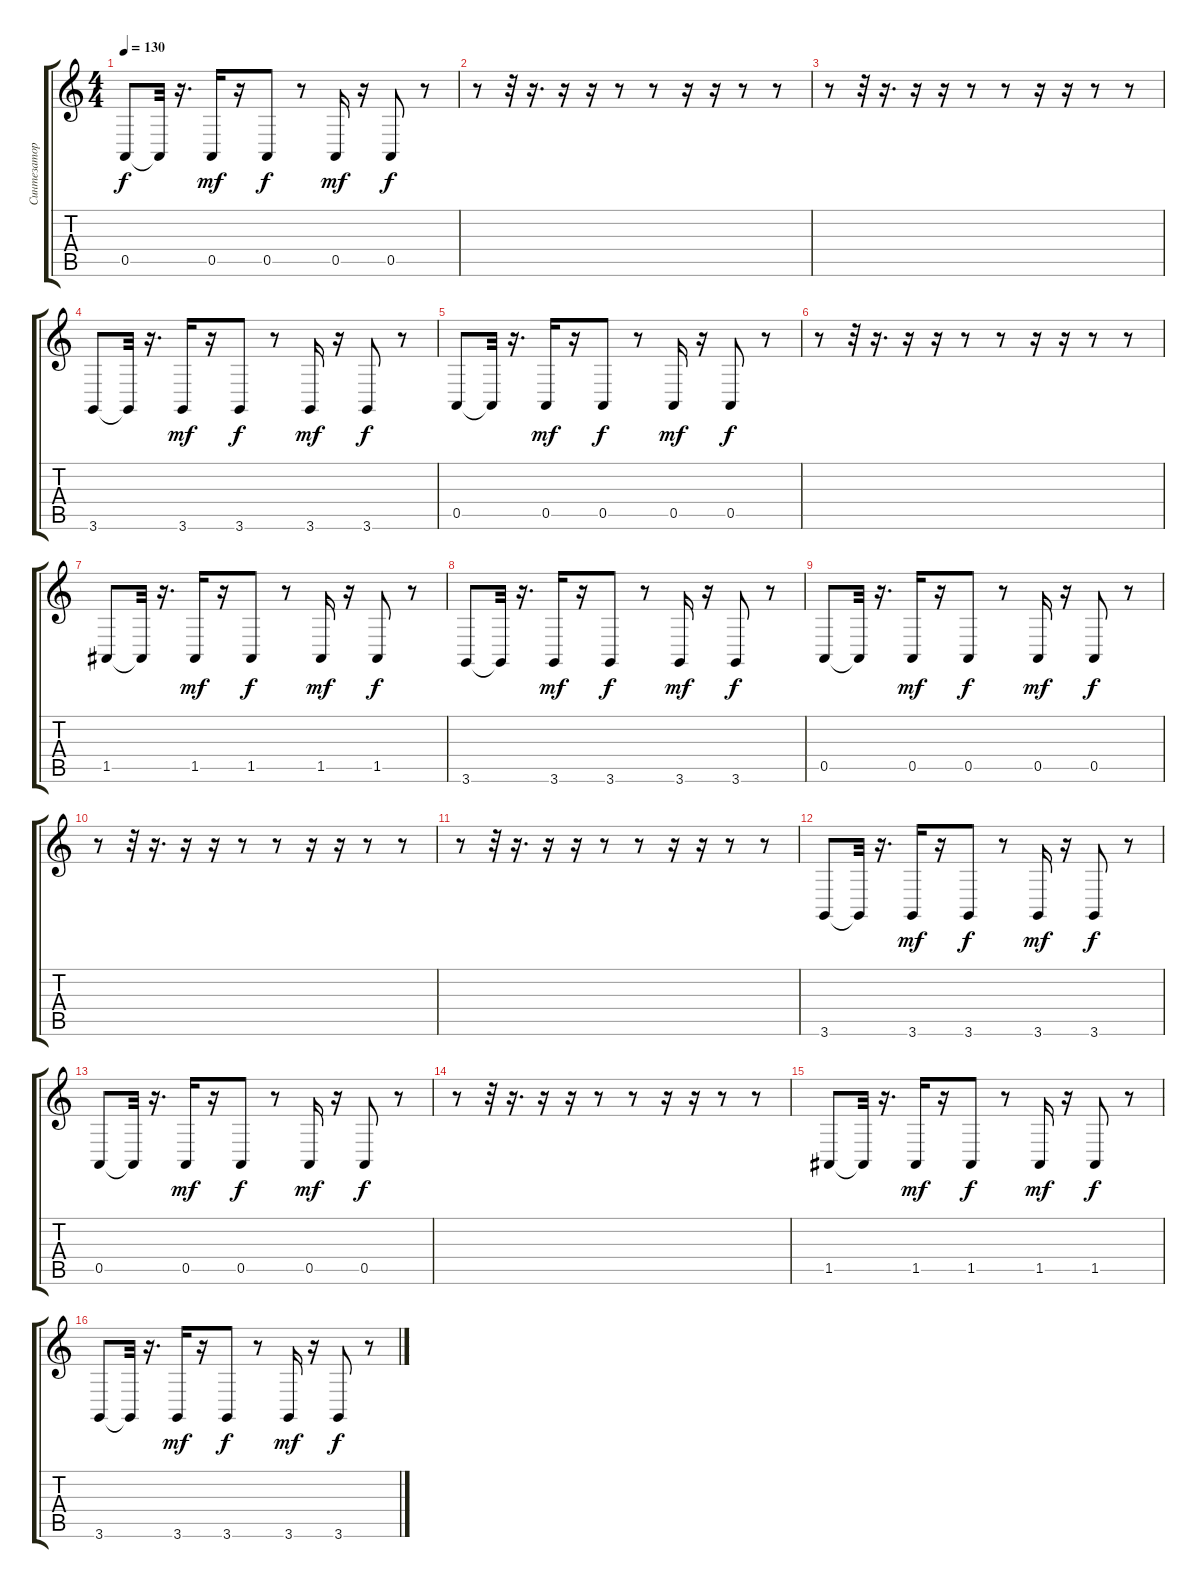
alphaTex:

\track ("Синтезатор" "Синтезатор") {instrument lead8bassandlead}
\staff {score tabs}
\tuning (E4 B3 G3 D3 A2 E2) {hide}
\ts (4 4)
\tempo 130
\clef g2
\ks c
0.5.8{dy f} 0.5{t}.32 r.16{d} 0.5.16{dy mf} r.16 0.5.8{dy f} r.8 0.5.16{dy mf} r.16 0.5.8{dy f} r.8 |
r.8 r.32 r.16{d} r.16 r.16 r.8 r.8 r.16 r.16 r.8 r.8 |
r.8 r.32 r.16{d} r.16 r.16 r.8 r.8 r.16 r.16 r.8 r.8 |
3.6.8 3.6{t}.32 r.16{d} 3.6.16{dy mf} r.16 3.6.8{dy f} r.8 3.6.16{dy mf} r.16 3.6.8{dy f} r.8 |
0.5.8 0.5{t}.32 r.16{d} 0.5.16{dy mf} r.16 0.5.8{dy f} r.8 0.5.16{dy mf} r.16 0.5.8{dy f} r.8 |
r.8 r.32 r.16{d} r.16 r.16 r.8 r.8 r.16 r.16 r.8 r.8 |
1.5.8 1.5{t}.32 r.16{d} 1.5.16{dy mf} r.16 1.5.8{dy f} r.8 1.5.16{dy mf} r.16 1.5.8{dy f} r.8 |
3.6.8 3.6{t}.32 r.16{d} 3.6.16{dy mf} r.16 3.6.8{dy f} r.8 3.6.16{dy mf} r.16 3.6.8{dy f} r.8 |
0.5.8 0.5{t}.32 r.16{d} 0.5.16{dy mf} r.16 0.5.8{dy f} r.8 0.5.16{dy mf} r.16 0.5.8{dy f} r.8 |
r.8 r.32 r.16{d} r.16 r.16 r.8 r.8 r.16 r.16 r.8 r.8 |
r.8 r.32 r.16{d} r.16 r.16 r.8 r.8 r.16 r.16 r.8 r.8 |
3.6.8 3.6{t}.32 r.16{d} 3.6.16{dy mf} r.16 3.6.8{dy f} r.8 3.6.16{dy mf} r.16 3.6.8{dy f} r.8 |
0.5.8 0.5{t}.32 r.16{d} 0.5.16{dy mf} r.16 0.5.8{dy f} r.8 0.5.16{dy mf} r.16 0.5.8{dy f} r.8 |
r.8 r.32 r.16{d} r.16 r.16 r.8 r.8 r.16 r.16 r.8 r.8 |
1.5.8 1.5{t}.32 r.16{d} 1.5.16{dy mf} r.16 1.5.8{dy f} r.8 1.5.16{dy mf} r.16 1.5.8{dy f} r.8 |
3.6.8 3.6{t}.32 r.16{d} 3.6.16{dy mf} r.16 3.6.8{dy f} r.8 3.6.16{dy mf} r.16 3.6.8{dy f} r.8
